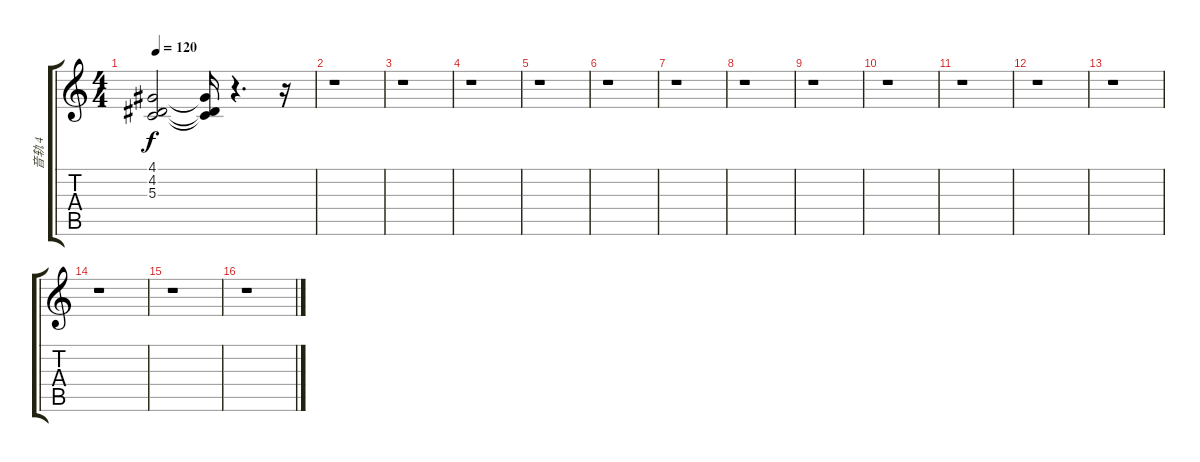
\track ("音轨 4" "音轨 4") {instrument fx5brightness}
\staff {score tabs}
\tuning (E4 B3 G3 D3 A2 E2) {hide}
\ts (4 4)
\tempo 120
\clef g2
\ks c
(4.1{t} 4.2{t} 5.3{t}).2{dy f} (4.1{t} 4.2{t} 5.3{t}).16 r.4{d} r.16 |
r.1 |
r.1 |
r.1 |
r.1 |
r.1 |
r.1 |
r.1 |
r.1 |
r.1 |
r.1 |
r.1 |
r.1 |
r.1 |
r.1 |
r.1
